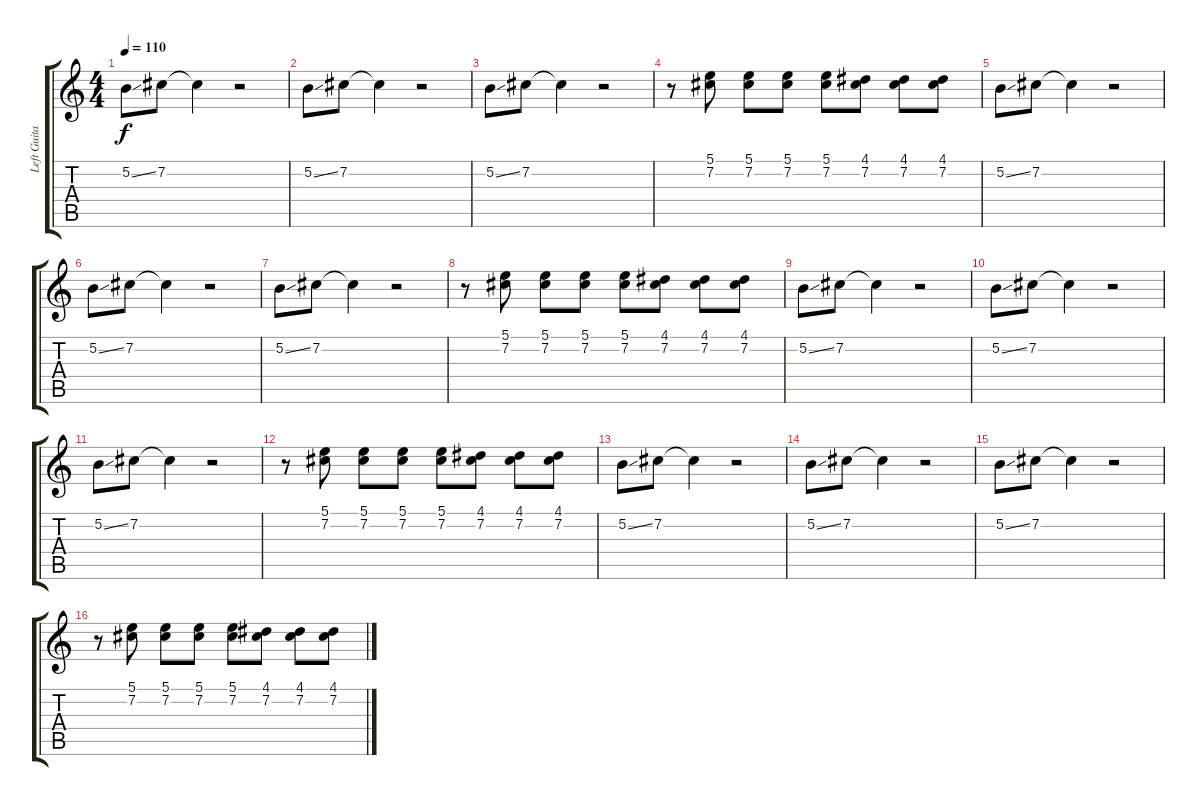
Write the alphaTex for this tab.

\track ("Left Guitar" "Left Guita") {instrument distortionguitar}
\staff {score tabs}
\tuning (B3 Gb3 D3 A2 E2 B1) {hide}
\ts (4 4)
\tempo 110
\clef g2
\ks c
5.2{ss}.8{dy f} 7.2.8 7.2{t}.4 r.2 |
5.2{ss}.8 7.2.8 7.2{t}.4 r.2 |
5.2{ss}.8 7.2.8 7.2{t}.4 r.2 |
r.8 (5.1 7.2).8 (5.1 7.2).8 (5.1 7.2).8 (5.1 7.2).8 (4.1 7.2).8 (4.1 7.2).8 (4.1 7.2).8 |
5.2{ss}.8 7.2.8 7.2{t}.4 r.2 |
5.2{ss}.8 7.2.8 7.2{t}.4 r.2 |
5.2{ss}.8 7.2.8 7.2{t}.4 r.2 |
r.8 (5.1 7.2).8 (5.1 7.2).8 (5.1 7.2).8 (5.1 7.2).8 (4.1 7.2).8 (4.1 7.2).8 (4.1 7.2).8 |
5.2{ss}.8 7.2.8 7.2{t}.4 r.2 |
5.2{ss}.8 7.2.8 7.2{t}.4 r.2 |
5.2{ss}.8 7.2.8 7.2{t}.4 r.2 |
r.8 (5.1 7.2).8 (5.1 7.2).8 (5.1 7.2).8 (5.1 7.2).8 (4.1 7.2).8 (4.1 7.2).8 (4.1 7.2).8 |
5.2{ss}.8 7.2.8 7.2{t}.4 r.2 |
5.2{ss}.8 7.2.8 7.2{t}.4 r.2 |
5.2{ss}.8 7.2.8 7.2{t}.4 r.2 |
r.8 (5.1 7.2).8 (5.1 7.2).8 (5.1 7.2).8 (5.1 7.2).8 (4.1 7.2).8 (4.1 7.2).8 (4.1 7.2).8
